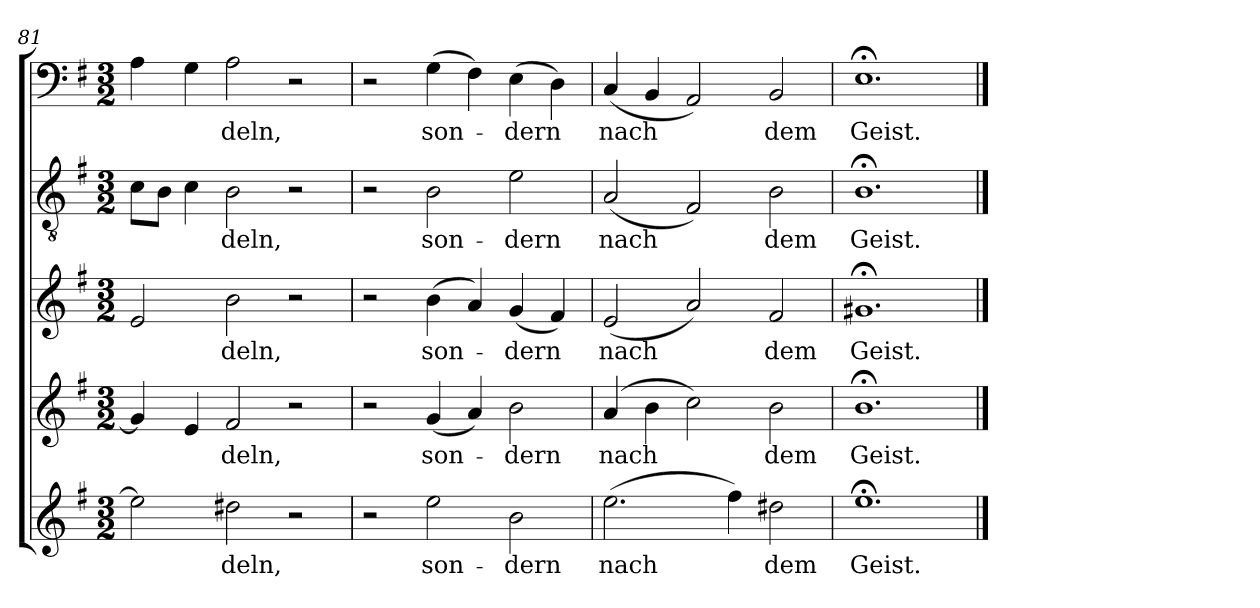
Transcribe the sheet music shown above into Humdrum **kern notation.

**kern	**text	**kern	**text	**kern	**text	**kern	**text	**kern	**text
*part5	*part5	*part4	*part4	*part3	*part3	*part2	*part2	*part1	*part1
*staff5	*staff5	*staff4	*staff4	*staff3	*staff3	*staff2	*staff2	*staff1	*staff1
*clefG2	*	*clefG2	*	*clefG2	*	*clefGv2	*	*clefF4	*
*k[f#]	*	*k[f#]	*	*k[f#]	*	*k[f#]	*	*k[f#]	*
*e:	*	*e:	*	*e:	*	*e:	*	*e:	*
*M3/2	*	*M3/2	*	*M3/2	*	*M3/2	*	*M3/2	*
=81	=81	=81	=81	=81	=81	=81	=81	=81	=81
2ee\]	.	4g/]	.	2e/	.	8c\L	.	4A\	.
.	.	.	.	.	.	8B\J	.	.	.
.	.	4e/	.	.	.	4c\	.	4G\	.
2dd#X\	-deln,	2f#/	-deln,	2b\	-deln,	2B\	-deln,	2A\	-deln,
2r	.	2r	.	2r	.	2r	.	2r	.
=82	=82	=82	=82	=82	=82	=82	=82	=82	=82
2r	.	2r	.	2r	.	2r	.	2r	.
2ee\	son-	(4g/	son-	(4b\	son-	2B\	son-	(4G\	son-
.	.	4a/)	.	4a/)	.	.	.	4F#\)	.
2b\	-dern	2b\	-dern	(4g/	-dern	2e\	-dern	(4E\	-dern
.	.	.	.	4f#/)	.	.	.	4D\)	.
=83	=83	=83	=83	=83	=83	=83	=83	=83	=83
(2.ee\	nach	(4a/	nach	(2e/	nach	(2A/	nach	(4C/	nach
.	.	4b\	.	.	.	.	.	4BB/	.
.	.	2cc\)	.	2a/)	.	2F#/)	.	2AA/)	.
4ff#\)	.	.	.	.	.	.	.	.	.
2dd#X\	dem	2b\	dem	2f#/	dem	2B\	dem	2BB/	dem
=84	=84	=84	=84	=84	=84	=84	=84	=84	=84
1.ee;<\	Geist.	1.b;<\	Geist.	1.g#X;</	Geist.	1.B;<\	Geist.	1.E;<\	Geist.
==	==	==	==	==	==	==	==	==	==
*-	*-	*-	*-	*-	*-	*-	*-	*-	*-
